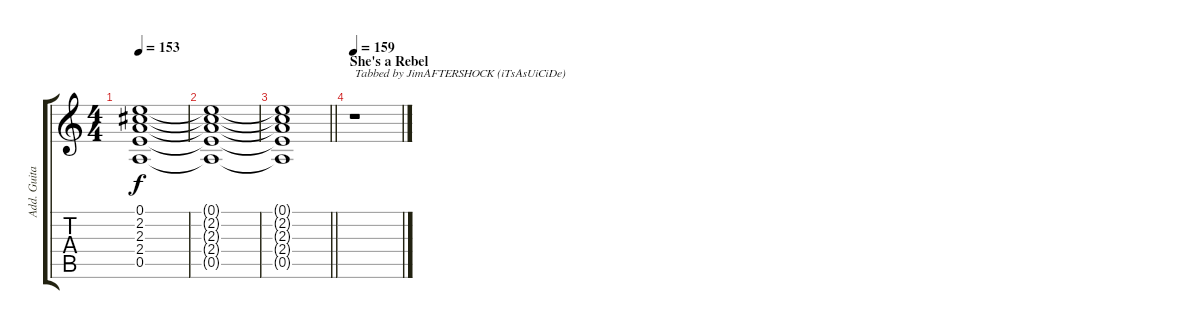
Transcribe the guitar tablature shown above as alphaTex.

\track ("Add. Guitar 1" "Add. Guita") {instrument distortionguitar}
\staff {score tabs}
\tuning (E4 B3 G3 D3 A2 E2) {hide}
\ts (4 4)
\tempo 153
\clef g2
\ks c
(0.1{t} 2.2{t} 2.3{t} 2.4{t} 0.5{t}).1{dy f} |
(0.1{t} 2.2{t} 2.3{t} 2.4{t} 0.5{t}).1 |
\barLineRight lightlight
(0.1{t} 2.2{t} 2.3{t} 2.4{t} 0.5{t}).1 |
\section ("" "She's a Rebel")
\tempo 159
r.1{txt "Tabbed by JimAFTERSHOCK (iTsAsUiCiDe)" volume 16 instrument distortionguitar}
